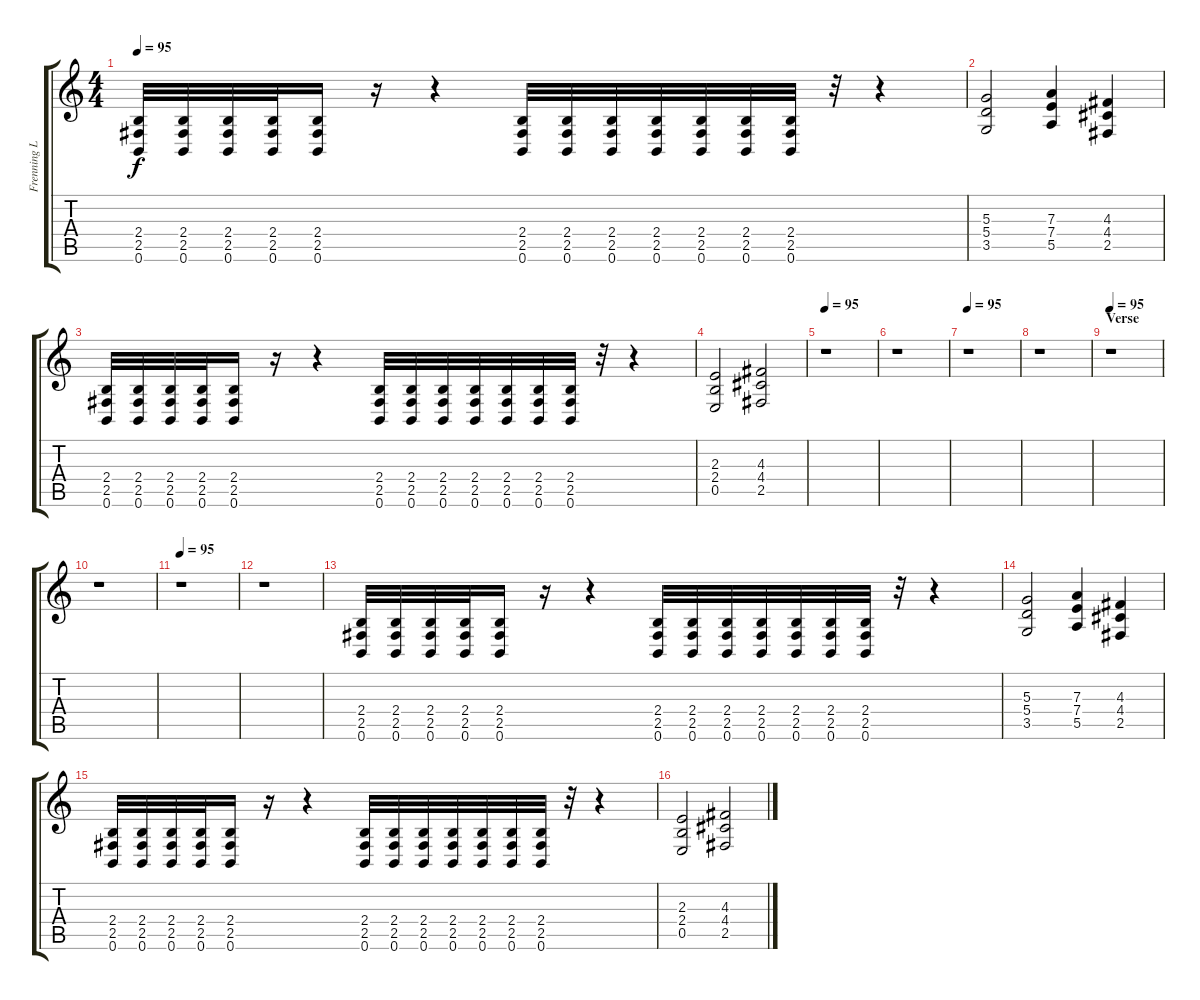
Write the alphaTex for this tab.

\track ("Frenning Lead" "Frenning L") {instrument overdrivenguitar}
\staff {score tabs}
\tuning (B3 Gb3 D3 A2 E2 B1) {hide}
\ts (4 4)
\tempo 95
\clef g2
\ks c
(2.4 2.5 0.6).32{dy f instrument distortionguitar} (2.4 2.5 0.6).32 (2.4 2.5 0.6).32 (2.4 2.5 0.6).32 (2.4 2.5 0.6).16 r.16 r.4 (2.4 2.5 0.6).32 (2.4 2.5 0.6).32 (2.4 2.5 0.6).32 (2.4 2.5 0.6).32 (2.4 2.5 0.6).32 (2.4 2.5 0.6).32 (2.4 2.5 0.6).32 r.32 r.4 |
(5.3 5.4 3.5).2 (7.3 7.4 5.5).4 (4.3 4.4 2.5).4 |
(2.4 2.5 0.6).32{instrument distortionguitar} (2.4 2.5 0.6).32 (2.4 2.5 0.6).32 (2.4 2.5 0.6).32 (2.4 2.5 0.6).16 r.16 r.4 (2.4 2.5 0.6).32 (2.4 2.5 0.6).32 (2.4 2.5 0.6).32 (2.4 2.5 0.6).32 (2.4 2.5 0.6).32 (2.4 2.5 0.6).32 (2.4 2.5 0.6).32 r.32 r.4 |
(2.3 2.4 0.5).2 (4.3 4.4 2.5).2 |
\tempo 95
r.1 |
r.1 |
\tempo 95
r.1 |
r.1 |
\section ("" "Verse")
\tempo 95
r.1 |
r.1 |
\tempo 95
r.1 |
r.1 |
(2.4 2.5 0.6).32{instrument distortionguitar} (2.4 2.5 0.6).32 (2.4 2.5 0.6).32 (2.4 2.5 0.6).32 (2.4 2.5 0.6).16 r.16 r.4 (2.4 2.5 0.6).32 (2.4 2.5 0.6).32 (2.4 2.5 0.6).32 (2.4 2.5 0.6).32 (2.4 2.5 0.6).32 (2.4 2.5 0.6).32 (2.4 2.5 0.6).32 r.32 r.4 |
(5.3 5.4 3.5).2 (7.3 7.4 5.5).4 (4.3 4.4 2.5).4 |
(2.4 2.5 0.6).32{instrument distortionguitar} (2.4 2.5 0.6).32 (2.4 2.5 0.6).32 (2.4 2.5 0.6).32 (2.4 2.5 0.6).16 r.16 r.4 (2.4 2.5 0.6).32 (2.4 2.5 0.6).32 (2.4 2.5 0.6).32 (2.4 2.5 0.6).32 (2.4 2.5 0.6).32 (2.4 2.5 0.6).32 (2.4 2.5 0.6).32 r.32 r.4 |
(2.3 2.4 0.5).2 (4.3 4.4 2.5).2
